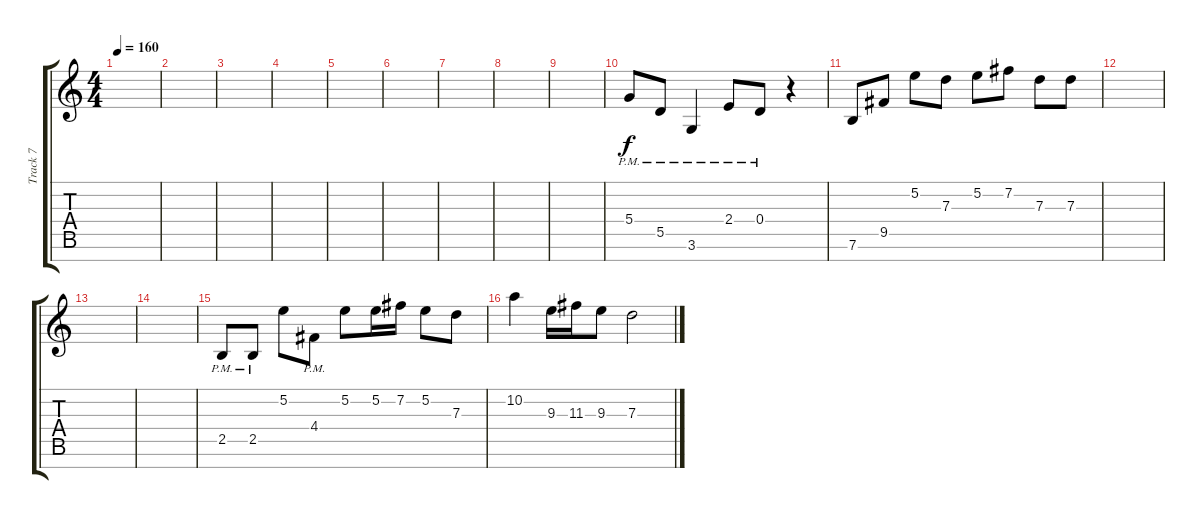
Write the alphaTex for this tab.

\track ("Track 7" "Track 7") {instrument distortionguitar}
\staff {score tabs}
\tuning (E4 B3 G3 D3 A2 E2 B1) {hide}
\ts (4 4)
\tempo 160
\clef g2
\ks c
|
|
|
|
|
|
|
|
|
5.4{pm}.8 5.5{pm}.8 3.6{pm}.4 2.4{pm}.8 0.4{pm}.8 r.4 |
7.6.8 9.5.8 5.2.8 7.3.8 5.2.8 7.2.8 7.3.8 7.3.8 |
|
|
|
2.5{pm}.8 2.5{pm}.8 5.2.8 4.4{pm}.8 5.2.8 5.2.16 7.2.16 5.2.8 7.3.8 |
10.2.4 9.3.16 11.3.16 9.3.8 7.3.2
